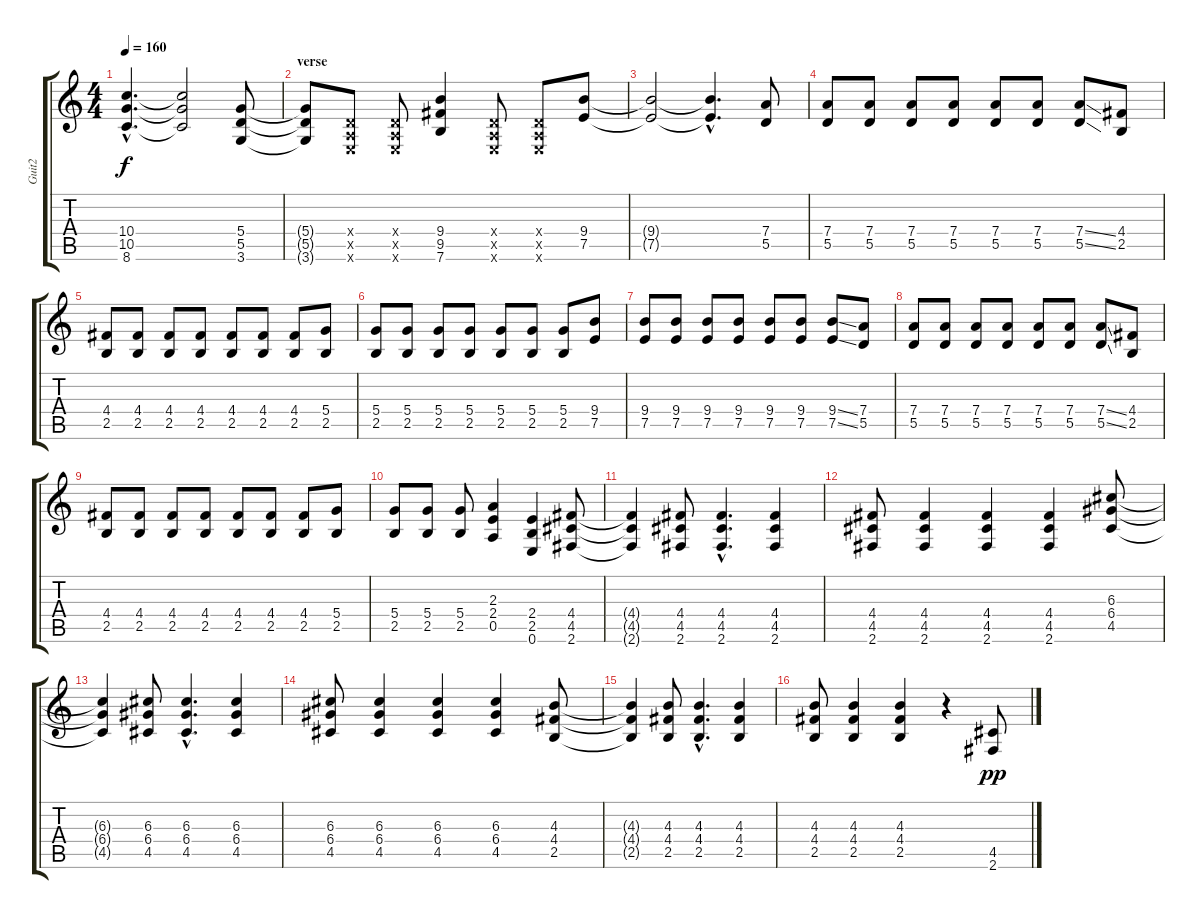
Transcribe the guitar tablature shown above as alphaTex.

\track ("Guit2" "Guit2") {instrument overdrivenguitar}
\staff {score tabs}
\tuning (E4 B3 G3 D3 A2 E2) {hide}
\ts (4 4)
\tempo 160
\clef g2
\ks c
(10.4{hac t} 10.5{hac t} 8.6{hac t}).4{d dy f} (10.4{t} 10.5{t} 8.6{t}).2 (5.4 5.5 3.6).8 |
\section ("" "verse")
(5.4{t} 5.5{t} 3.6{t}).8 (0.4{x} 0.5{x} 0.6{x}).8 (0.4{x} 0.5{x} 0.6{x}).8 (9.4 9.5 7.6).4 (0.4{x} 0.5{x} 0.6{x}).8 (0.4{x} 0.5{x} 0.6{x}).8 (9.4 7.5).8 |
(9.4{t} 7.5{t}).2 (9.4{hac t} 7.5{hac t}).4{d} (7.4 5.5).8 |
(7.4 5.5).8 (7.4 5.5).8 (7.4 5.5).8 (7.4 5.5).8 (7.4 5.5).8 (7.4 5.5).8 (7.4{ss} 5.5{ss}).8 (4.4 2.5).8 |
(4.4 2.5).8 (4.4 2.5).8 (4.4 2.5).8 (4.4 2.5).8 (4.4 2.5).8 (4.4 2.5).8 (4.4 2.5).8 (5.4 2.5).8 |
(5.4 2.5).8 (5.4 2.5).8 (5.4 2.5).8 (5.4 2.5).8 (5.4 2.5).8 (5.4 2.5).8 (5.4 2.5).8 (9.4 7.5).8 |
(9.4 7.5).8 (9.4 7.5).8 (9.4 7.5).8 (9.4 7.5).8 (9.4 7.5).8 (9.4 7.5).8 (9.4{ss} 7.5{ss}).8 (7.4 5.5).8 |
(7.4 5.5).8 (7.4 5.5).8 (7.4 5.5).8 (7.4 5.5).8 (7.4 5.5).8 (7.4 5.5).8 (7.4{ss} 5.5{ss}).8 (4.4 2.5).8 |
(4.4 2.5).8 (4.4 2.5).8 (4.4 2.5).8 (4.4 2.5).8 (4.4 2.5).8 (4.4 2.5).8 (4.4 2.5).8 (5.4 2.5).8 |
(5.4 2.5).8 (5.4 2.5).8 (5.4 2.5).8 (2.3 2.4 0.5).4 (2.4 2.5 0.6).4 (4.4 4.5 2.6).8 |
(4.4{t} 4.5{t} 2.6{t}).4 (4.4 4.5 2.6).8 (4.4{hac} 4.5{hac} 2.6{hac}).4{d} (4.4 4.5 2.6).4 |
(4.4 4.5 2.6).8 (4.4 4.5 2.6).4 (4.4 4.5 2.6).4 (4.4 4.5 2.6).4 (6.3 6.4 4.5).8 |
(6.3{t} 6.4{t} 4.5{t}).4 (6.3 6.4 4.5).8 (6.3{hac} 6.4{hac} 4.5{hac}).4{d} (6.3 6.4 4.5).4 |
(6.3 6.4 4.5).8 (6.3 6.4 4.5).4 (6.3 6.4 4.5).4 (6.3 6.4 4.5).4 (4.3 4.4 2.5).8 |
(4.3{t} 4.4{t} 2.5{t}).4 (4.3 4.4 2.5).8 (4.3{hac} 4.4{hac} 2.5{hac}).4{d} (4.3 4.4 2.5).4 |
(4.3 4.4 2.5).8 (4.3 4.4 2.5).4 (4.3 4.4 2.5).4 r.4 (4.5 2.6).8{dy pp}
